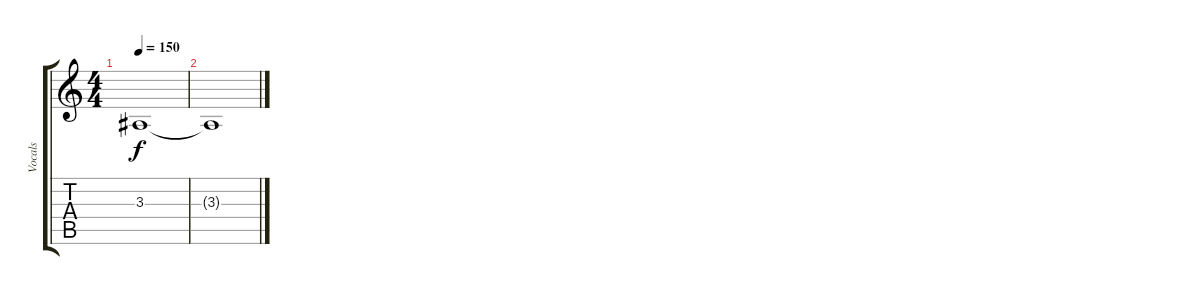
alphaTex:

\track ("Vocals" "Vocals") {instrument tenorsax}
\staff {score tabs}
\tuning (E4 B3 G3 D3 A2 E2) {hide}
\ts (4 4)
\tempo 150
\clef g2
\ks c
3.3{t}.1{dy f} |
3.3{t}.1
